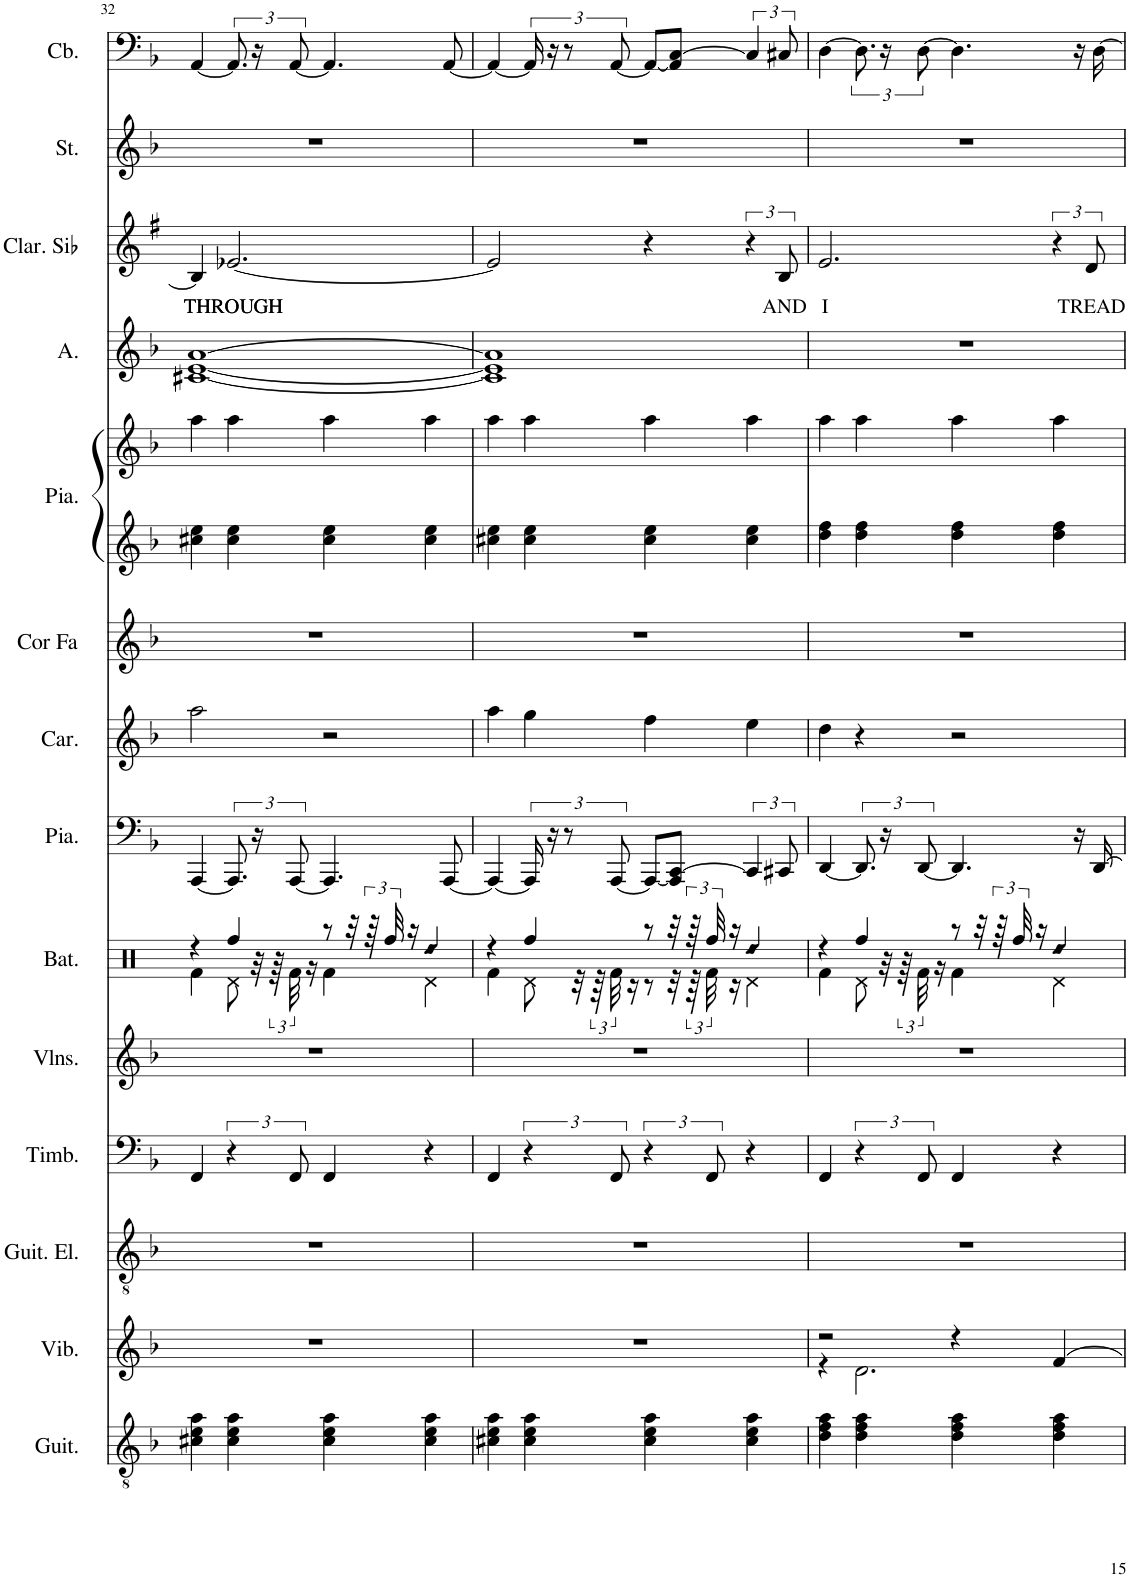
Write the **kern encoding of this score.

**kern	**kern	**kern	**kern	**kern	**kern	**kern	**kern	**kern	**kern	**kern	**kern	**kern	**text	**kern	**kern
*part14	*part13	*part12	*part11	*part10	*part9	*part8	*part7	*part6	*part5	*part5	*part4	*part3	*part3	*part2	*part1
*staff15	*staff14	*staff13	*staff12	*staff11	*staff10	*staff9	*staff8	*staff7	*staff6	*staff5	*staff4	*staff3	*staff3	*staff2	*staff1
*I"Guitare acoustique, Acoustic Guitar (steel)	*I"Vibraphone, Vibraphone	*I"Guitare électrique, Electric Guitar (clean)	*I"Timbales, Timpani Ensemble	*I"Violons, String Ensemble 1	*I"Batterie, Drums	*I"Piano, Bright Acoustic Piano	*I"Carillon, Tubular Bells	*I"Cor en Fa, French Horn	*I"Piano, Acoustic Grand Piano	*	*I"Alto, Choir Aahs	*I"Clarinette en Sib	*	*I"Cordes, String Ensemble 2	*I"Contrebasse, Acoustic Bass
*I'Guit.	*I'Vib.	*I'Guit. El.	*I'Timb.	*I'Vlns.	*I'Bat.	*I'Pia.	*I'Car.	*I'Cor Fa	*I'Pia.	*	*I'A.	*I'Clar. Sib	*	*I'St.	*I'Cb.
!!LO:PB:g=z
*clefGv2	*clefG2	*clefGv2	*clefF4	*clefG2	*clefX	*clefF4	*clefG2	*clefG2	*clefG2	*clefG2	*clefG2	*clefG2	*	*clefG2	*clefF4
*	*	*	*	*	*	*	*	*Trd4c7	*	*	*	*Trd1c2	*	*	*Trd7c12
*k[b-]	*k[b-]	*k[b-]	*k[b-]	*k[b-]	*k[]	*k[b-]	*k[b-]	*k[b-]	*k[b-]	*k[b-]	*k[b-]	*k[f#]	*	*k[b-]	*k[b-]
*M4/4	*M4/4	*M4/4	*M4/4	*M4/4	*M4/4	*M4/4	*M4/4	*M4/4	*M4/4	*M4/4	*M4/4	*M4/4	*	*M4/4	*M4/4
=32	=32	=32	=32	=32	=32	=32	=32	=32	=32	=32	=32	=32	=32	=32	=32
*	*	*	*	*	*^	*	*	*	*	*	*	*	*	*	*
4c#X\ 4e\ 4a\	1r	1r	4FF/	1r	4r	4Rf\	[4AAA/	2aa\	1r	4cc#X\ 4ee\	4aa\	[1c#X [1e [1a	4B/]	.	1r	[4AA/
!	!	!	!	!	!	!	!	!	!	!	!	!	!	!LO:LY:b	!	!
4c#\ 4e\ 4a\	.	.	6r	.	4Rff/	8Rd\	12.AAA/]	.	.	4cc#\ 4ee\	4aa\	.	[2.e-X/	THROUGH	.	12.AA/]
.	.	.	.	.	.	32r	24r	.	.	.	.	.	.	.	.	24r
.	.	.	.	.	.	96r	.	.	.	.	.	.	.	.	.	.
.	.	.	12FF/	.	.	48Rf\	[12AAA/	.	.	.	.	.	.	.	.	[12AA/
.	.	.	.	.	.	16r	.	.	.	.	.	.	.	.	.	.
4c#\ 4e\ 4a\	.	.	4FF/	.	8r	4Rf\	4.AAA/]	2r	.	4cc#\ 4ee\	4aa\	.	.	.	.	4.AA/]
.	.	.	.	.	32r	.	.	.	.	.	.	.	.	.	.	.
.	.	.	.	.	96r	.	.	.	.	.	.	.	.	.	.	.
.	.	.	.	.	48Rff/	.	.	.	.	.	.	.	.	.	.	.
.	.	.	.	.	16r	.	.	.	.	.	.	.	.	.	.	.
!	!	!	!	!	!LO:N:head=diamond	!	!	!	!	!	!	!	!	!	!	!
4c#\ 4e\ 4a\	.	.	4r	.	4Rdd/	4Rd\	.	.	.	4cc#\ 4ee\	4aa\	.	.	.	.	.
.	.	.	.	.	.	.	[8AAA/	.	.	.	.	.	.	.	.	[8AA/
=33	=33	=33	=33	=33	=33	=33	=33	=33	=33	=33	=33	=33	=33	=33	=33	=33
4c#X\ 4e\ 4a\	1r	1r	4FF/	1r	4r	4Rf\	4AAA/_	4aa\	1r	4cc#X\ 4ee\	4aa\	1c#] 1e] 1a]	2e-/]	.	1r	4AA/_
4c#\ 4e\ 4a\	.	.	6r	.	4Rff/	8Rd\	24AAA/]	4gg\	.	4cc#\ 4ee\	4aa\	.	.	.	.	24AA/]
.	.	.	.	.	.	.	24r	.	.	.	.	.	.	.	.	24r
.	.	.	.	.	.	.	12r	.	.	.	.	.	.	.	.	12r
.	.	.	.	.	.	32r	.	.	.	.	.	.	.	.	.	.
.	.	.	.	.	.	96r	.	.	.	.	.	.	.	.	.	.
.	.	.	12FF/	.	.	48Rf\	[12AAA/	.	.	.	.	.	.	.	.	[12AA/
.	.	.	.	.	.	16r	.	.	.	.	.	.	.	.	.	.
4c#\ 4e\ 4a\	.	.	6r	.	8r	8r	8AAA/L_	4ff\	.	4cc#\ 4ee\	4aa\	.	4r	.	.	8AA/L_
.	.	.	.	.	32r	32r	8AAA/] [8CC/J	.	.	.	.	.	.	.	.	8AA/] [8C/J
.	.	.	.	.	96r	96r	.	.	.	.	.	.	.	.	.	.
.	.	.	12FF/	.	48Rff/	48Rf\	.	.	.	.	.	.	.	.	.	.
.	.	.	.	.	16r	16r	.	.	.	.	.	.	.	.	.	.
!	!	!	!	!	!LO:N:head=diamond	!	!	!	!	!	!	!	!	!	!	!
4c#\ 4e\ 4a\	.	.	4r	.	4Rdd/	4Rd\	6CC/]	4ee\	.	4cc#\ 4ee\	4aa\	.	6r	.	.	6C/]
!	!	!	!	!	!	!	!	!	!	!	!	!	!	!LO:LY:b	!	!
.	.	.	.	.	.	.	12CC#X/	.	.	.	.	.	12B/	AND	.	12C#X/
=34	=34	=34	=34	=34	=34	=34	=34	=34	=34	=34	=34	=34	=34	=34	=34	=34
*	*^	*	*	*	*	*	*	*	*	*	*	*	*	*	*	*
!	!	!	!	!	!	!	!	!	!	!	!	!	!	!	!LO:LY:b	!	!
4d\ 4f\ 4a\	2r	4r	1r	4FF/	1r	4r	4Rf\	[4DD/	4dd\	1r	4dd\ 4ff\	4aa\	1r	2.e/	I	1r	[4D\
4d\ 4f\ 4a\	.	2.d\	.	6r	.	4Rff/	8Rd\	12.DD/]	4r	.	4dd\ 4ff\	4aa\	.	.	.	.	12.D\]
.	.	.	.	.	.	.	32r	24r	.	.	.	.	.	.	.	.	24r
.	.	.	.	.	.	.	96r	.	.	.	.	.	.	.	.	.	.
.	.	.	.	12FF/	.	.	48Rf\	[12DD/	.	.	.	.	.	.	.	.	[12D\
.	.	.	.	.	.	.	16r	.	.	.	.	.	.	.	.	.	.
4d\ 4f\ 4a\	4r	.	.	4FF/	.	8r	4Rf\	4.DD/]	2r	.	4dd\ 4ff\	4aa\	.	.	.	.	4.D\]
.	.	.	.	.	.	32r	.	.	.	.	.	.	.	.	.	.	.
.	.	.	.	.	.	96r	.	.	.	.	.	.	.	.	.	.	.
.	.	.	.	.	.	48Rff/	.	.	.	.	.	.	.	.	.	.	.
.	.	.	.	.	.	16r	.	.	.	.	.	.	.	.	.	.	.
!	!	!	!	!	!	!LO:N:head=diamond	!	!	!	!	!	!	!	!	!	!	!
4d\ 4f\ 4a\	[4f/	.	.	4r	.	4Rdd/	4Rd\	.	.	.	4dd\ 4ff\	4aa\	.	6r	.	.	.
.	.	.	.	.	.	.	.	16r	.	.	.	.	.	.	.	.	16r
!	!	!	!	!	!	!	!	!	!	!	!	!	!	!	!LO:LY:b	!	!
.	.	.	.	.	.	.	.	.	.	.	.	.	.	12d/	TREAD	.	.
.	.	.	.	.	.	.	.	[16DD/	.	.	.	.	.	.	.	.	[16D\
*	*v	*v	*	*	*	*v	*v	*	*	*	*	*	*	*	*	*	*
=	=	=	=	=	=	=	=	=	=	=	=	=	=	=	=
*-	*-	*-	*-	*-	*-	*-	*-	*-	*-	*-	*-	*-	*-	*-	*-
